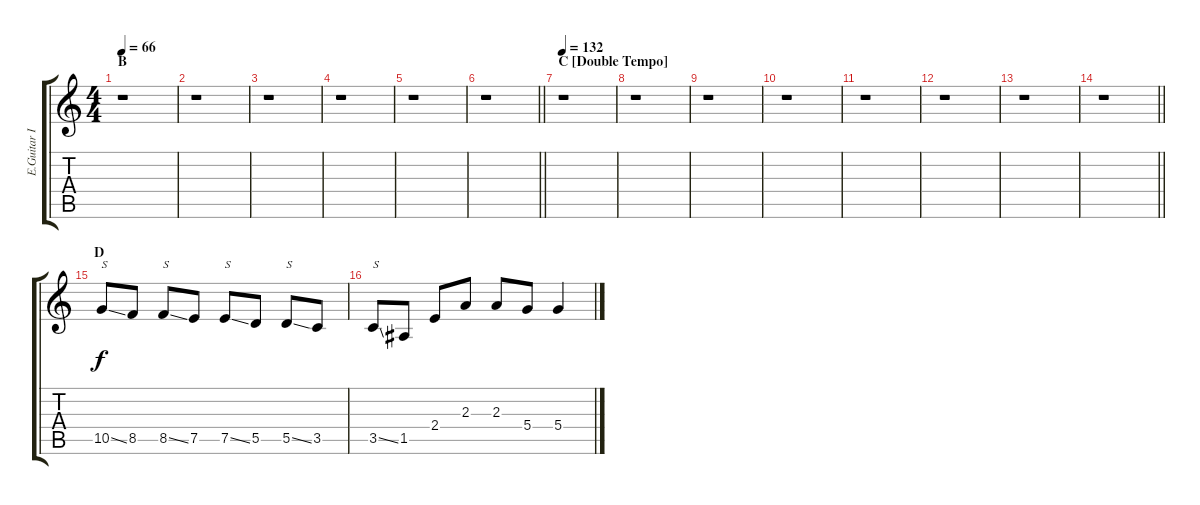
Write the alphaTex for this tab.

\track ("E.Guitar II" "E.Guitar I") {instrument distortionguitar}
\staff {score tabs}
\tuning (E4 B3 G3 D3 A2 E2) {hide}
\ts (4 4)
\section ("" "B")
\tempo 66
\clef g2
\ks c
r.1{dy f} |
r.1 |
r.1 |
r.1 |
r.1 |
\barLineRight lightlight
r.1 |
\section ("" "C [Double Tempo]")
\tempo 132
r.1 |
r.1 |
r.1 |
r.1 |
r.1 |
r.1 |
r.1 |
\barLineRight lightlight
r.1 |
\section ("" "D")
10.5{ss}.8{txt "S"} 8.5.8 8.5{ss}.8{txt "S"} 7.5.8 7.5{ss}.8{txt "S"} 5.5.8 5.5{ss}.8{txt "S"} 3.5.8 |
3.5{ss}.8{txt "S"} 1.5.8 2.4.8 2.3.8 2.3.8 5.4.8 5.4.4
